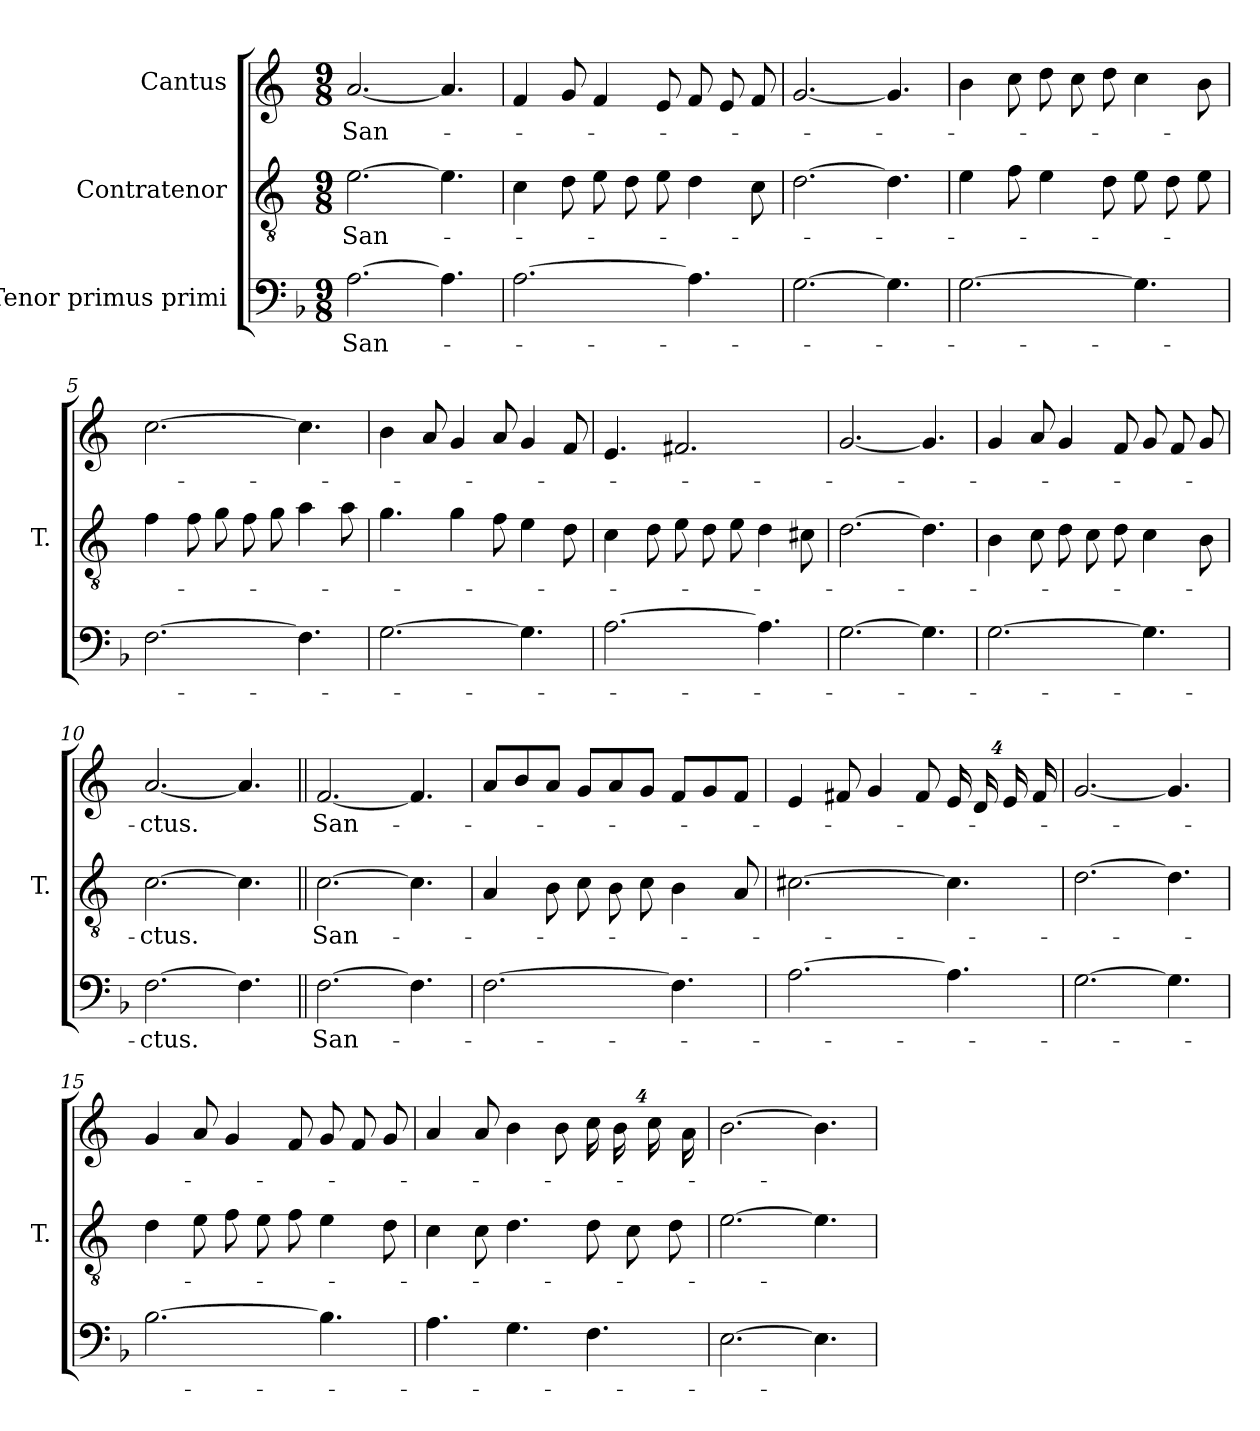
**kern	**text	**kern	**text	**kern	**text
*part3	*part3	*part2	*part2	*part1	*part1
*staff3	*staff3	*staff2	*staff2	*staff1	*staff1
*I"Tenor  primus primi	*	*I"Contratenor	*	*I"Cantus	*
*	*	*I'T.	*	*	*
!!LO:PB:g=z
*clefF4	*	*clefGv2	*	*clefG2	*
*	*	*ITrd7c12	*	*	*
*k[b-]	*	*k[]	*	*k[]	*
*F:	*	*C:	*	*C:	*
*M9/8	*	*M9/8	*	*M9/8	*
=1	=1	=1	=1	=1	=1
!	!LO:LY:b:color=#000000	!	!LO:LY:b:color=#000000	!	!LO:LY:b:color=#000000
[2.Ai\	San-	[2.Ei\	San-	[2.ai/	San-
4.Ai\]	.	4.Ei\]	.	4.ai/]	.
=2	=2	=2	=2	=2	=2
[2.Ai\	.	4Ci\	.	4fi/	.
.	.	8Di\L	.	8gi/L	.
.	.	8Ei\L	.	4fi/	.
.	.	8Di\	.	.	.
.	.	8Ei\J	.	8ei/L	.
4.Ai\]	.	4Di\	.	8fi/L	.
.	.	.	.	8ei/	.
.	.	8Ci\L	.	8fi/J	.
=3	=3	=3	=3	=3	=3
[2.Gi\	.	[2.Di\	.	[2.gi/	.
4.Gi\]	.	4.Di\]	.	4.gi/]	.
=4	=4	=4	=4	=4	=4
[2.Gi\	.	4Ei\	.	4bi\	.
.	.	8Fi\L	.	8cci\L	.
.	.	4Ei\	.	8ddi\L	.
.	.	.	.	8cci\	.
.	.	8Di\L	.	8ddi\J	.
4.Gi\]	.	8Ei\L	.	4cci\	.
.	.	8Di\	.	.	.
.	.	8Ei\J	.	8bi\L	.
!!LO:LB:g=z
=5	=5	=5	=5	=5	=5
[2.Fi\	.	4Fi\	.	[2.cci\	.
.	.	8Fi\L	.	.	.
.	.	8Gi\L	.	.	.
.	.	8Fi\	.	.	.
.	.	8Gi\J	.	.	.
4.Fi\]	.	4Ai\	.	4.cci\]	.
.	.	8Ai\L	.	.	.
=6	=6	=6	=6	=6	=6
[2.Gi\	.	4.Gi\	.	4bi\	.
.	.	.	.	8ai/L	.
.	.	4Gi\	.	4gi/	.
.	.	8Fi\L	.	8ai/L	.
4.Gi\]	.	4Ei\	.	4gi/	.
.	.	8Di\L	.	8fi/L	.
=7	=7	=7	=7	=7	=7
[2.Ai\	.	4Ci\	.	4.ei/	.
.	.	8Di\L	.	.	.
.	.	8Ei\L	.	2.f#Xi/	.
.	.	8Di\	.	.	.
.	.	8Ei\J	.	.	.
4.Ai\]	.	4Di\	.	.	.
.	.	8C#Xi\L	.	.	.
=8	=8	=8	=8	=8	=8
[2.Gi\	.	[2.Di\	.	[2.gi/	.
4.Gi\]	.	4.Di\]	.	4.gi/]	.
=9	=9	=9	=9	=9	=9
[2.Gi\	.	4BBi\	.	4gi/	.
.	.	8Ci\L	.	8ai/L	.
.	.	8Di\L	.	4gi/	.
.	.	8Ci\	.	.	.
.	.	8Di\J	.	8fi/L	.
4.Gi\]	.	4Ci\	.	8gi/L	.
.	.	.	.	8fi/	.
.	.	8BBi\L	.	8gi/J	.
!!LO:LB:g=z
=10	=10	=10	=10	=10	=10
!	!LO:LY:b:color=#000000	!	!LO:LY:b:color=#000000	!	!LO:LY:b:color=#000000
[2.Fi\	-ctus.	[2.Ci\	-ctus.	[2.ai/	-ctus.
4.Fi\]	.	4.Ci\]	.	4.ai/]	.
=11||	=11||	=11||	=11||	=11||	=11||
!	!LO:LY:b:color=#000000	!	!LO:LY:b:color=#000000	!	!LO:LY:b:color=#000000
[2.Fi\	San-	[2.Ci\	San-	[2.fi/	San-
4.Fi\]	.	4.Ci\]	.	4.fi/]	.
=12	=12	=12	=12	=12	=12
[2.Fi\	.	4AAi/	.	8ai/L	.
.	.	.	.	8bi/	.
.	.	8BBi\L	.	8ai/J	.
.	.	8Ci\L	.	8gi/L	.
.	.	8BBi\	.	8ai/	.
.	.	8Ci\J	.	8gi/J	.
4.Fi\]	.	4BBi\	.	8fi/L	.
.	.	.	.	8gi/	.
.	.	8AAi/L	.	8fi/J	.
=13	=13	=13	=13	=13	=13
[2.Ai\	.	[2.C#Xi\	.	4ei/	.
.	.	.	.	8f#Xi/L	.
.	.	.	.	4gi/	.
.	.	.	.	8f#i/L	.
*	*	*	*	*Xbrackettup	*
4.Ai\]	.	4.C#i\]	.	32%3ei/L	.
.	.	.	.	32%3di/	.
.	.	.	.	32%3ei/	.
.	.	.	.	32%3f#i/J	.
=14	=14	=14	=14	=14	=14
[2.Gi\	.	[2.Di\	.	[2.gi/	.
4.Gi\]	.	4.Di\]	.	4.gi/]	.
!!LO:PB:g=z
=15	=15	=15	=15	=15	=15
[2.B-i\	.	4Di\	.	4gi/	.
.	.	8Ei\L	.	8ai/L	.
.	.	8Fi\L	.	4gi/	.
.	.	8Ei\	.	.	.
.	.	8Fi\J	.	8fi/L	.
4.B-i\]	.	4Ei\	.	8gi/L	.
.	.	.	.	8fi/	.
.	.	8Di\L	.	8gi/J	.
=16	=16	=16	=16	=16	=16
4.Ai\	.	4Ci\	.	4ai/	.
.	.	8Ci\L	.	8ai/L	.
4.Gi\	.	4.Di\	.	4bi\	.
.	.	.	.	8bi\L	.
*	*	*	*	*brackettup	*
4.Fi\	.	8Di\L	.	32%3cci\L	.
.	.	.	.	32%3bi\	.
.	.	8Ci\	.	.	.
.	.	.	.	32%3cci\	.
.	.	8Di\J	.	.	.
.	.	.	.	32%3ai\J	.
=17	=17	=17	=17	=17	=17
[2.Ei\	.	[2.Ei\	.	[2.bi\	.
4.Ei\]	.	4.Ei\]	.	4.bi\]	.
=	=	=	=	=	=
*-	*-	*-	*-	*-	*-
